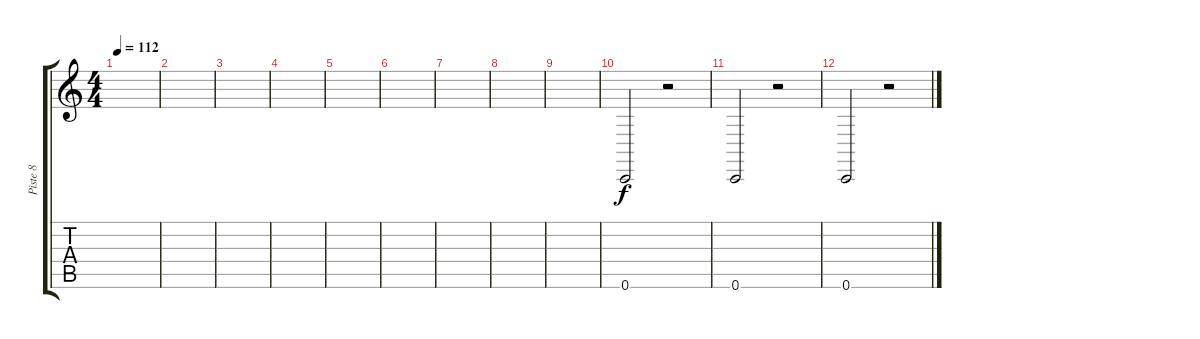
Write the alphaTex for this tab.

\track ("Piste 8" "Piste 8") {instrument tremolostrings}
\staff {score tabs}
\tuning (D4 A3 F3 C3 G2 C2) {hide}
\ts (4 4)
\tempo 112
\clef g2
\ks c
|
|
|
|
|
|
|
|
|
0.6.2 r.2 |
0.6.2 r.2 |
0.6.2 r.2
